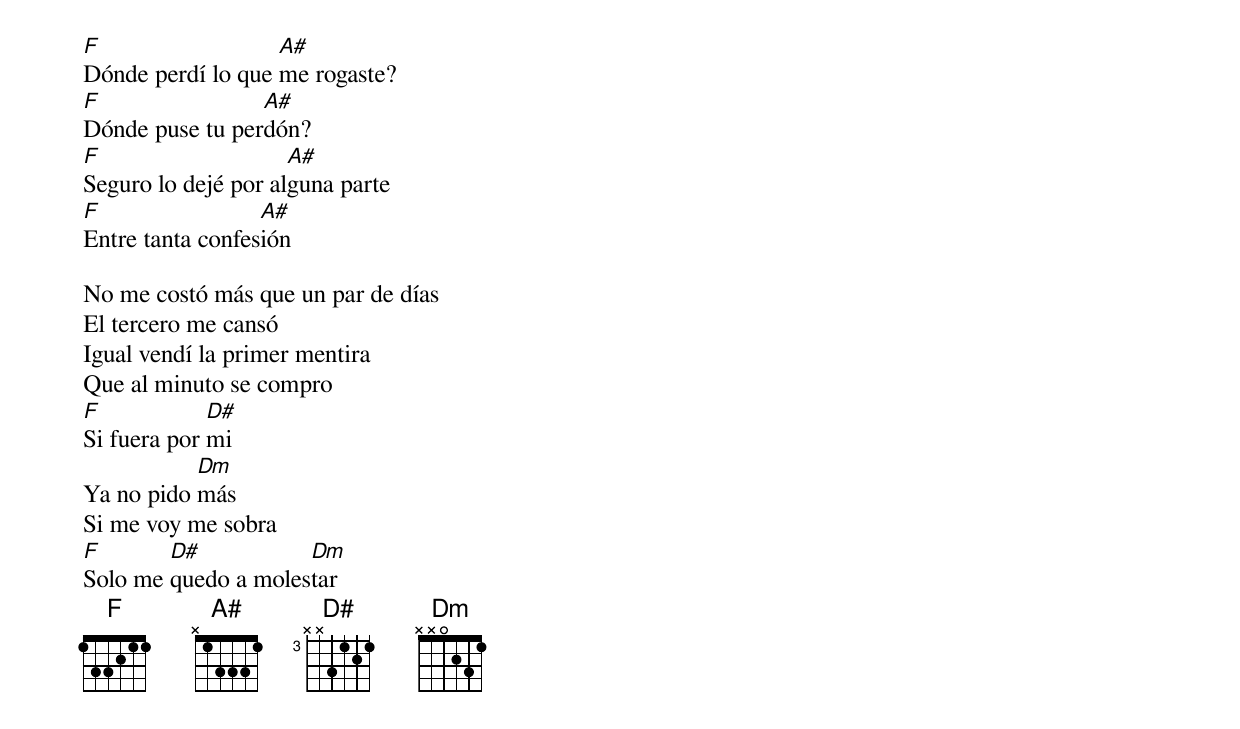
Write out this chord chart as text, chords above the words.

F                  A#
Dónde perdí lo que me rogaste?
F                A#
Dónde puse tu perdón?
F                    A#
Seguro lo dejé por alguna parte
F                 A#
Entre tanta confesión

No me costó más que un par de días
El tercero me cansó
Igual vendí la primer mentira
Que al minuto se compro
F            D#
Si fuera por mi
           Dm
Ya no pido más
Si me voy me sobra
F       D#           Dm
Solo me quedo a molestar
